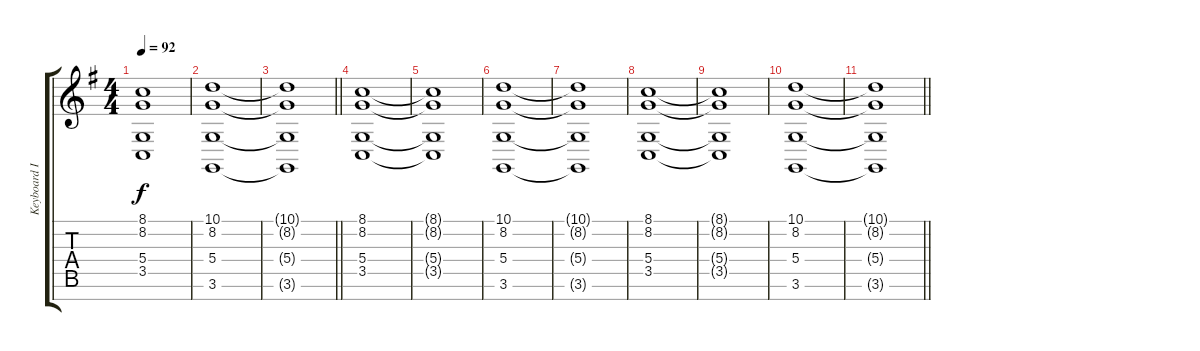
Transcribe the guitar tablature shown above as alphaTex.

\track ("Keyboard III" "Keyboard I") {instrument stringensemble1}
\staff {score tabs}
\tuning (E4 B3 G3 D3 A2 E2 B1) {hide}
\ts (4 4)
\tempo 92
\clef g2
\ks g
(8.1{t} 8.2{t} 5.4{t} 3.5{t}).1{dy f} |
(10.1 8.2 5.4 3.6).1 |
\barLineRight lightlight
(10.1{t} 8.2{t} 5.4{t} 3.6{t}).1 |
\section ("" "")
(8.1 8.2 5.4 3.5).1 |
(8.1{t} 8.2{t} 5.4{t} 3.5{t}).1 |
(10.1 8.2 5.4 3.6).1 |
(10.1{t} 8.2{t} 5.4{t} 3.6{t}).1 |
(8.1 8.2 5.4 3.5).1 |
(8.1{t} 8.2{t} 5.4{t} 3.5{t}).1 |
(10.1 8.2 5.4 3.6).1 |
\barLineRight lightlight
(10.1{t} 8.2{t} 5.4{t} 3.6{t}).1
